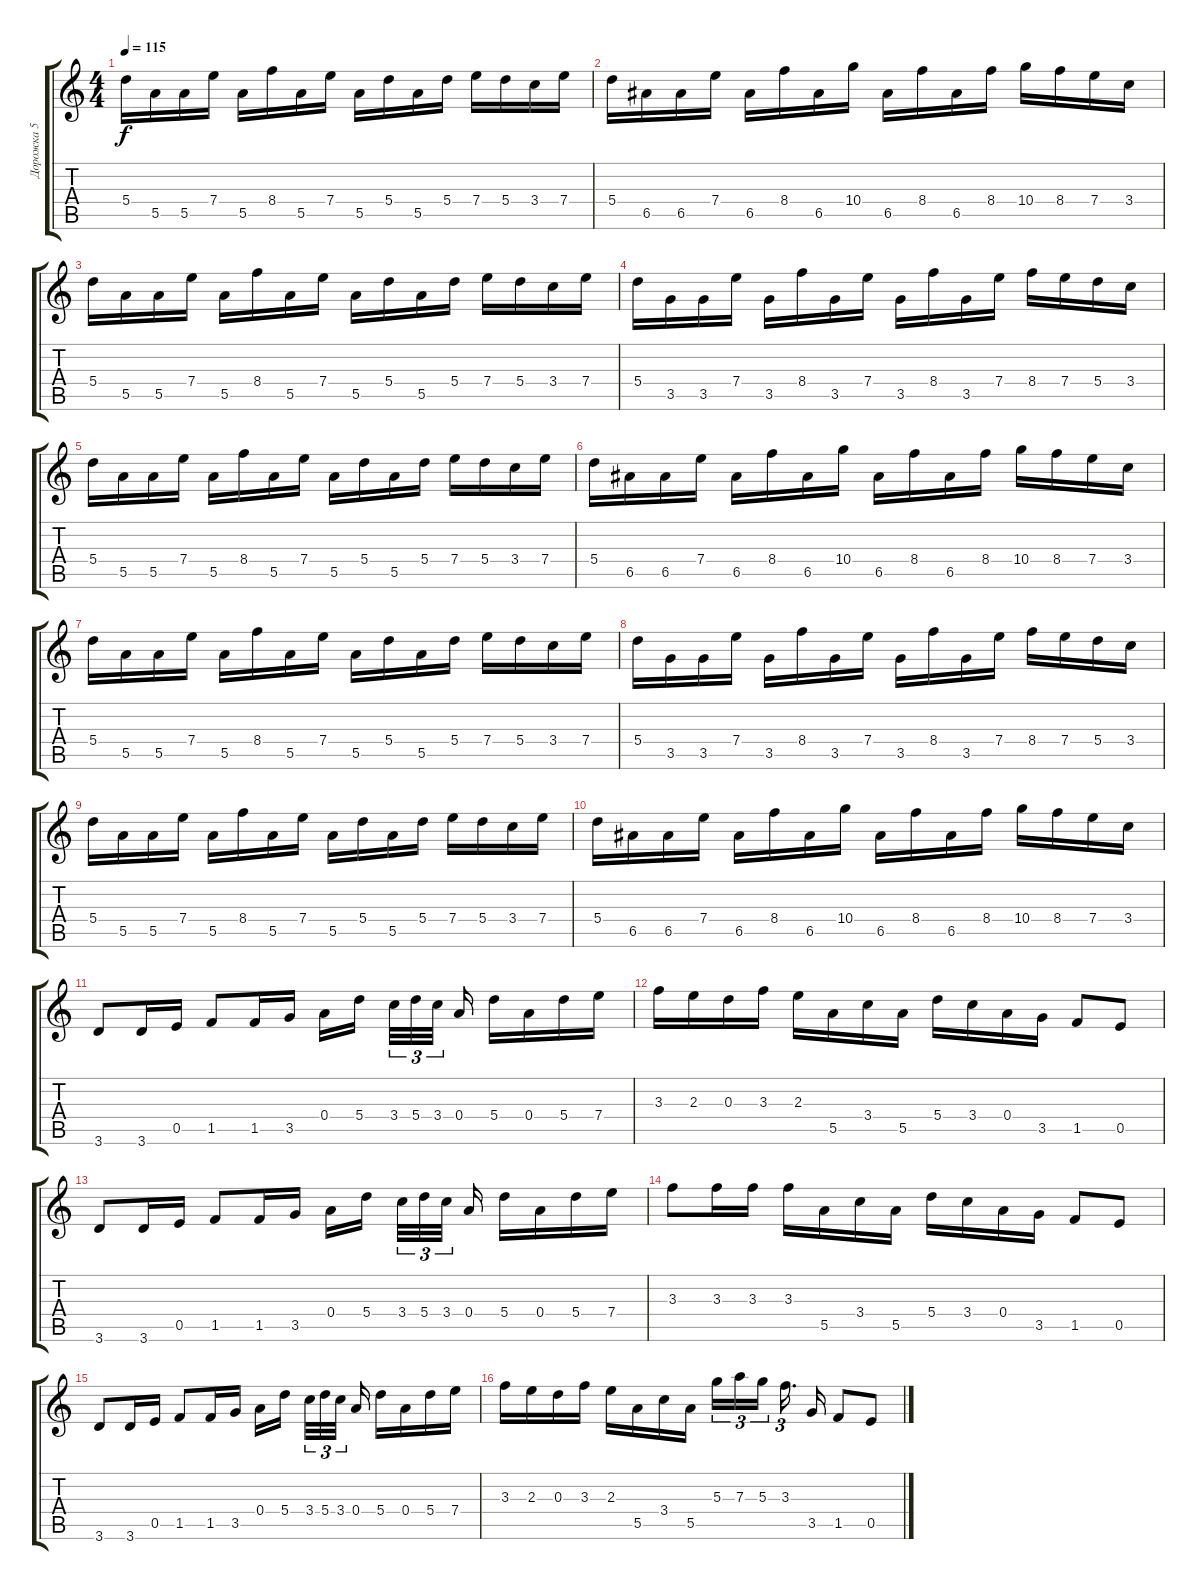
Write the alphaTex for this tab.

\track ("Дорожка 5" "Дорожка 5") {instrument piccolo}
\staff {score tabs}
\tuning (B5 Gb5 D5 A4 E4 B3) {hide}
\ts (4 4)
\tempo 115
\clef g2
\ks c
5.4.16{dy f} 5.5.16 5.5.16 7.4.16 5.5.16 8.4.16 5.5.16 7.4.16 5.5.16 5.4.16 5.5.16 5.4.16 7.4.16 5.4.16 3.4.16 7.4.16 |
5.4.16 6.5.16 6.5.16 7.4.16 6.5.16 8.4.16 6.5.16 10.4.16 6.5.16 8.4.16 6.5.16 8.4.16 10.4.16 8.4.16 7.4.16 3.4.16 |
5.4.16 5.5.16 5.5.16 7.4.16 5.5.16 8.4.16 5.5.16 7.4.16 5.5.16 5.4.16 5.5.16 5.4.16 7.4.16 5.4.16 3.4.16 7.4.16 |
5.4.16 3.5.16 3.5.16 7.4.16 3.5.16 8.4.16 3.5.16 7.4.16 3.5.16 8.4.16 3.5.16 7.4.16 8.4.16 7.4.16 5.4.16 3.4.16 |
5.4.16 5.5.16 5.5.16 7.4.16 5.5.16 8.4.16 5.5.16 7.4.16 5.5.16 5.4.16 5.5.16 5.4.16 7.4.16 5.4.16 3.4.16 7.4.16 |
5.4.16 6.5.16 6.5.16 7.4.16 6.5.16 8.4.16 6.5.16 10.4.16 6.5.16 8.4.16 6.5.16 8.4.16 10.4.16 8.4.16 7.4.16 3.4.16 |
5.4.16 5.5.16 5.5.16 7.4.16 5.5.16 8.4.16 5.5.16 7.4.16 5.5.16 5.4.16 5.5.16 5.4.16 7.4.16 5.4.16 3.4.16 7.4.16 |
5.4.16 3.5.16 3.5.16 7.4.16 3.5.16 8.4.16 3.5.16 7.4.16 3.5.16 8.4.16 3.5.16 7.4.16 8.4.16 7.4.16 5.4.16 3.4.16 |
5.4.16 5.5.16 5.5.16 7.4.16 5.5.16 8.4.16 5.5.16 7.4.16 5.5.16 5.4.16 5.5.16 5.4.16 7.4.16 5.4.16 3.4.16 7.4.16 |
5.4.16 6.5.16 6.5.16 7.4.16 6.5.16 8.4.16 6.5.16 10.4.16 6.5.16 8.4.16 6.5.16 8.4.16 10.4.16 8.4.16 7.4.16 3.4.16 |
3.6.8 3.6.16 0.5.16 1.5.8 1.5.16 3.5.16 0.4.16 5.4.16{beam splitsecondary} 3.4.32{tu (3 2)} 5.4.32{tu (3 2)} 3.4.32{tu (3 2) beam splitsecondary} 0.4.16 5.4.16 0.4.16 5.4.16 7.4.16 |
3.3.16 2.3.16 0.3.16 3.3.16 2.3.16 5.5.16 3.4.16 5.5.16 5.4.16 3.4.16 0.4.16 3.5.16 1.5.8 0.5.8 |
3.6.8 3.6.16 0.5.16 1.5.8 1.5.16 3.5.16 0.4.16 5.4.16{beam splitsecondary} 3.4.32{tu (3 2)} 5.4.32{tu (3 2)} 3.4.32{tu (3 2) beam splitsecondary} 0.4.16 5.4.16 0.4.16 5.4.16 7.4.16 |
3.3.8 3.3.16 3.3.16 3.3.16 5.5.16 3.4.16 5.5.16 5.4.16 3.4.16 0.4.16 3.5.16 1.5.8 0.5.8 |
3.6.8 3.6.16 0.5.16 1.5.8 1.5.16 3.5.16 0.4.16 5.4.16{beam splitsecondary} 3.4.32{tu (3 2)} 5.4.32{tu (3 2)} 3.4.32{tu (3 2) beam splitsecondary} 0.4.16 5.4.16 0.4.16 5.4.16 7.4.16 |
3.3.16 2.3.16 0.3.16 3.3.16 2.3.16 5.5.16 3.4.16 5.5.16 5.3.16{tu (3 2)} 7.3.16{tu (3 2)} 5.3.16{tu (3 2) beam splitsecondary} 3.3.16{d tu (3 2)} 3.5.16 1.5.8 0.5.8
